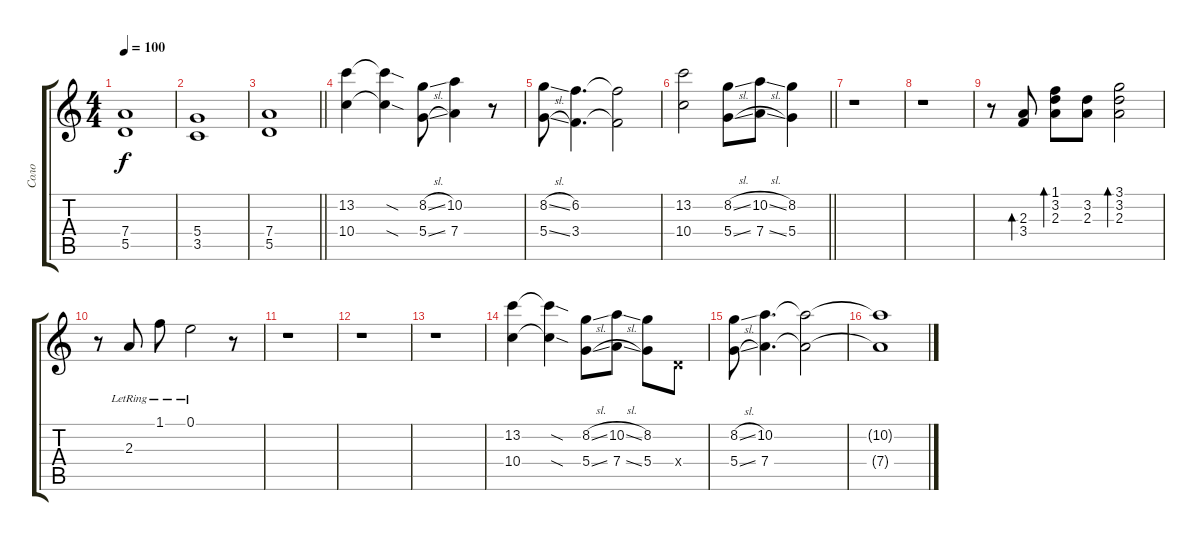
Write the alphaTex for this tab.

\track ("Соло" "Соло") {instrument acousticguitarsteel}
\staff {score tabs}
\tuning (E4 B3 G3 D3 A2 E2) {hide}
\ts (4 4)
\tempo 100
\clef g2
\ks c
(7.4 5.5).1{dy f} |
(5.4 3.5).1 |
\barLineRight lightlight
(7.4 5.5).1 |
(13.2 10.4).4{volume 13 instrument acousticguitarsteel} (13.2{sod t} 10.4{sod t}).4 (8.2{sl} 5.4{sl}).8 (10.2 7.4).4 r.8 |
(8.2{sl} 5.4{sl}).8 (6.2 3.4).4{d} (6.2{t} 3.4{t}).2 |
\barLineRight lightlight
(13.2 10.4).2 (8.2{sl} 5.4{sl}).8 (10.2{sl} 7.4{sl}).8 (8.2 5.4).4 |
r.1 |
r.1 |
r.8 (2.3 3.4).8{bd 240} (1.1 3.2 2.3).8{bd 120} (3.2 2.3).8 (3.1 3.2 2.3).2{bd 60} |
r.8 2.3{lr}.8 1.1{lr}.8 0.1{lr}.2 r.8 |
r.1 |
r.1 |
r.1 |
(13.2 10.4).4 (13.2{sod t} 10.4{sod t}).4 (8.2{sl} 5.4{sl}).8 (10.2{sl} 7.4{sl}).8 (8.2 5.4).8 0.4{x}.8 |
(8.2{sl} 5.4{sl}).8 (10.2 7.4).4{d} (10.2{t} 7.4{t}).2 |
(10.2{t} 7.4{t}).1
